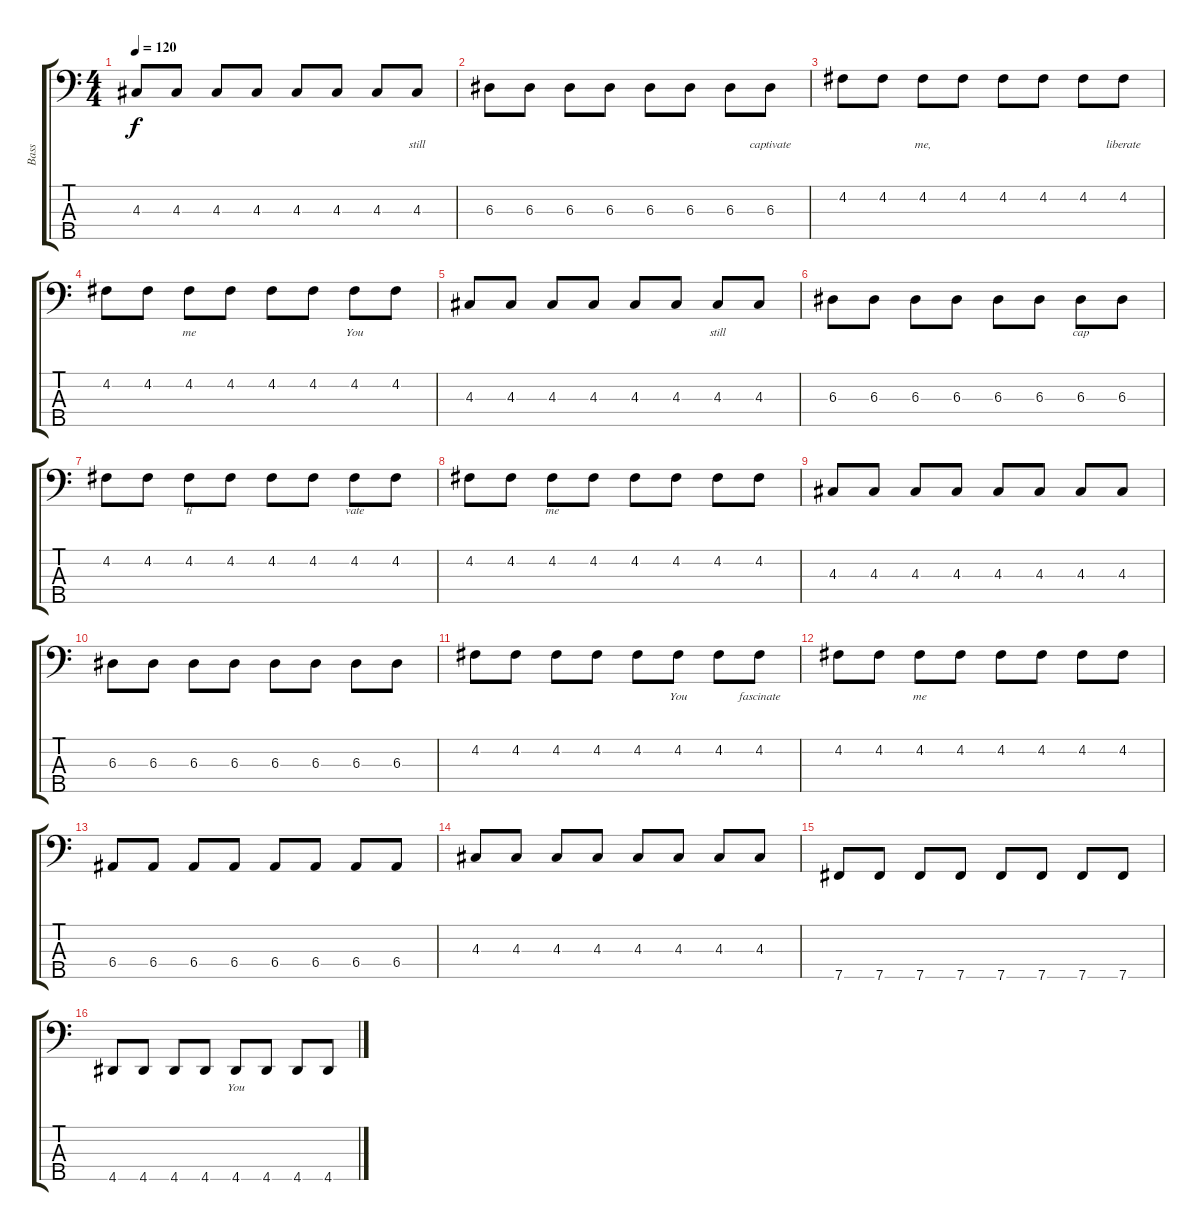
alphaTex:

\track ("Bass" "Bass") {instrument electricbassfinger}
\staff {score tabs}
\tuning (G2 D2 A1 E1 B0) {hide}
\ts (4 4)
\tempo 120
\clef f4
\ks c
4.3.8{lyrics (0 "") lyrics (1 "") lyrics (2 "") lyrics (3 "") lyrics (4 "") dy f} 4.3.8{lyrics (0 "") lyrics (1 "") lyrics (2 "") lyrics (3 "") lyrics (4 "")} 4.3.8{lyrics (0 "") lyrics (1 "") lyrics (2 "") lyrics (3 "") lyrics (4 "")} 4.3.8{lyrics (0 "") lyrics (1 "") lyrics (2 "") lyrics (3 "") lyrics (4 "")} 4.3.8{lyrics (0 "") lyrics (1 "") lyrics (2 "") lyrics (3 "") lyrics (4 "")} 4.3.8{lyrics (0 "") lyrics (1 "") lyrics (2 "") lyrics (3 "") lyrics (4 "")} 4.3.8{lyrics (0 "") lyrics (1 "") lyrics (2 "") lyrics (3 "") lyrics (4 "")} 4.3.8{lyrics (0 "still") lyrics (1 "") lyrics (2 "") lyrics (3 "") lyrics (4 "")} |
6.3.8{lyrics (0 "") lyrics (1 "") lyrics (2 "") lyrics (3 "") lyrics (4 "")} 6.3.8{lyrics (0 "") lyrics (1 "") lyrics (2 "") lyrics (3 "") lyrics (4 "")} 6.3.8{lyrics (0 "") lyrics (1 "") lyrics (2 "") lyrics (3 "") lyrics (4 "")} 6.3.8{lyrics (0 "") lyrics (1 "") lyrics (2 "") lyrics (3 "") lyrics (4 "")} 6.3.8{lyrics (0 "") lyrics (1 "") lyrics (2 "") lyrics (3 "") lyrics (4 "")} 6.3.8{lyrics (0 "") lyrics (1 "") lyrics (2 "") lyrics (3 "") lyrics (4 "")} 6.3.8{lyrics (0 "") lyrics (1 "") lyrics (2 "") lyrics (3 "") lyrics (4 "")} 6.3.8{lyrics (0 "captivate") lyrics (1 "") lyrics (2 "") lyrics (3 "") lyrics (4 "")} |
4.2.8{lyrics (0 "") lyrics (1 "") lyrics (2 "") lyrics (3 "") lyrics (4 "")} 4.2.8{lyrics (0 "") lyrics (1 "") lyrics (2 "") lyrics (3 "") lyrics (4 "")} 4.2.8{lyrics (0 "me,") lyrics (1 "") lyrics (2 "") lyrics (3 "") lyrics (4 "")} 4.2.8{lyrics (0 "") lyrics (1 "") lyrics (2 "") lyrics (3 "") lyrics (4 "")} 4.2.8{lyrics (0 "") lyrics (1 "") lyrics (2 "") lyrics (3 "") lyrics (4 "")} 4.2.8{lyrics (0 "") lyrics (1 "") lyrics (2 "") lyrics (3 "") lyrics (4 "")} 4.2.8{lyrics (0 "") lyrics (1 "") lyrics (2 "") lyrics (3 "") lyrics (4 "")} 4.2.8{lyrics (0 "liberate") lyrics (1 "") lyrics (2 "") lyrics (3 "") lyrics (4 "")} |
4.2.8{lyrics (0 "") lyrics (1 "") lyrics (2 "") lyrics (3 "") lyrics (4 "")} 4.2.8{lyrics (0 "") lyrics (1 "") lyrics (2 "") lyrics (3 "") lyrics (4 "")} 4.2.8{lyrics (0 "me") lyrics (1 "") lyrics (2 "") lyrics (3 "") lyrics (4 "")} 4.2.8{lyrics (0 "") lyrics (1 "") lyrics (2 "") lyrics (3 "") lyrics (4 "")} 4.2.8{lyrics (0 "") lyrics (1 "") lyrics (2 "") lyrics (3 "") lyrics (4 "")} 4.2.8{lyrics (0 "") lyrics (1 "") lyrics (2 "") lyrics (3 "") lyrics (4 "")} 4.2.8{lyrics (0 "You") lyrics (1 "") lyrics (2 "") lyrics (3 "") lyrics (4 "")} 4.2.8{lyrics (0 "") lyrics (1 "") lyrics (2 "") lyrics (3 "") lyrics (4 "")} |
4.3.8{lyrics (0 "") lyrics (1 "") lyrics (2 "") lyrics (3 "") lyrics (4 "")} 4.3.8{lyrics (0 "") lyrics (1 "") lyrics (2 "") lyrics (3 "") lyrics (4 "")} 4.3.8{lyrics (0 "") lyrics (1 "") lyrics (2 "") lyrics (3 "") lyrics (4 "")} 4.3.8{lyrics (0 "") lyrics (1 "") lyrics (2 "") lyrics (3 "") lyrics (4 "")} 4.3.8{lyrics (0 "") lyrics (1 "") lyrics (2 "") lyrics (3 "") lyrics (4 "")} 4.3.8{lyrics (0 "") lyrics (1 "") lyrics (2 "") lyrics (3 "") lyrics (4 "")} 4.3.8{lyrics (0 "still") lyrics (1 "") lyrics (2 "") lyrics (3 "") lyrics (4 "")} 4.3.8{lyrics (0 "") lyrics (1 "") lyrics (2 "") lyrics (3 "") lyrics (4 "")} |
6.3.8{lyrics (0 "") lyrics (1 "") lyrics (2 "") lyrics (3 "") lyrics (4 "")} 6.3.8{lyrics (0 "") lyrics (1 "") lyrics (2 "") lyrics (3 "") lyrics (4 "")} 6.3.8{lyrics (0 "") lyrics (1 "") lyrics (2 "") lyrics (3 "") lyrics (4 "")} 6.3.8{lyrics (0 "") lyrics (1 "") lyrics (2 "") lyrics (3 "") lyrics (4 "")} 6.3.8{lyrics (0 "") lyrics (1 "") lyrics (2 "") lyrics (3 "") lyrics (4 "")} 6.3.8{lyrics (0 "") lyrics (1 "") lyrics (2 "") lyrics (3 "") lyrics (4 "")} 6.3.8{lyrics (0 "cap") lyrics (1 "") lyrics (2 "") lyrics (3 "") lyrics (4 "")} 6.3.8{lyrics (0 "") lyrics (1 "") lyrics (2 "") lyrics (3 "") lyrics (4 "")} |
4.2.8{lyrics (0 "") lyrics (1 "") lyrics (2 "") lyrics (3 "") lyrics (4 "")} 4.2.8{lyrics (0 "") lyrics (1 "") lyrics (2 "") lyrics (3 "") lyrics (4 "")} 4.2.8{lyrics (0 "ti") lyrics (1 "") lyrics (2 "") lyrics (3 "") lyrics (4 "")} 4.2.8{lyrics (0 "") lyrics (1 "") lyrics (2 "") lyrics (3 "") lyrics (4 "")} 4.2.8{lyrics (0 "") lyrics (1 "") lyrics (2 "") lyrics (3 "") lyrics (4 "")} 4.2.8{lyrics (0 "") lyrics (1 "") lyrics (2 "") lyrics (3 "") lyrics (4 "")} 4.2.8{lyrics (0 "vate") lyrics (1 "") lyrics (2 "") lyrics (3 "") lyrics (4 "")} 4.2.8{lyrics (0 "") lyrics (1 "") lyrics (2 "") lyrics (3 "") lyrics (4 "")} |
4.2.8{lyrics (0 "") lyrics (1 "") lyrics (2 "") lyrics (3 "") lyrics (4 "")} 4.2.8{lyrics (0 "") lyrics (1 "") lyrics (2 "") lyrics (3 "") lyrics (4 "")} 4.2.8{lyrics (0 "me") lyrics (1 "") lyrics (2 "") lyrics (3 "") lyrics (4 "")} 4.2.8{lyrics (0 "") lyrics (1 "") lyrics (2 "") lyrics (3 "") lyrics (4 "")} 4.2.8{lyrics (0 "") lyrics (1 "") lyrics (2 "") lyrics (3 "") lyrics (4 "")} 4.2.8{lyrics (0 "") lyrics (1 "") lyrics (2 "") lyrics (3 "") lyrics (4 "")} 4.2.8{lyrics (0 "") lyrics (1 "") lyrics (2 "") lyrics (3 "") lyrics (4 "")} 4.2.8{lyrics (0 "") lyrics (1 "") lyrics (2 "") lyrics (3 "") lyrics (4 "")} |
4.3.8{lyrics (0 "") lyrics (1 "") lyrics (2 "") lyrics (3 "") lyrics (4 "")} 4.3.8{lyrics (0 "") lyrics (1 "") lyrics (2 "") lyrics (3 "") lyrics (4 "")} 4.3.8{lyrics (0 "") lyrics (1 "") lyrics (2 "") lyrics (3 "") lyrics (4 "")} 4.3.8{lyrics (0 "") lyrics (1 "") lyrics (2 "") lyrics (3 "") lyrics (4 "")} 4.3.8{lyrics (0 "") lyrics (1 "") lyrics (2 "") lyrics (3 "") lyrics (4 "")} 4.3.8{lyrics (0 "") lyrics (1 "") lyrics (2 "") lyrics (3 "") lyrics (4 "")} 4.3.8{lyrics (0 "") lyrics (1 "") lyrics (2 "") lyrics (3 "") lyrics (4 "")} 4.3.8{lyrics (0 "") lyrics (1 "") lyrics (2 "") lyrics (3 "") lyrics (4 "")} |
6.3.8{lyrics (0 "") lyrics (1 "") lyrics (2 "") lyrics (3 "") lyrics (4 "")} 6.3.8{lyrics (0 "") lyrics (1 "") lyrics (2 "") lyrics (3 "") lyrics (4 "")} 6.3.8{lyrics (0 "") lyrics (1 "") lyrics (2 "") lyrics (3 "") lyrics (4 "")} 6.3.8{lyrics (0 "") lyrics (1 "") lyrics (2 "") lyrics (3 "") lyrics (4 "")} 6.3.8{lyrics (0 "") lyrics (1 "") lyrics (2 "") lyrics (3 "") lyrics (4 "")} 6.3.8{lyrics (0 "") lyrics (1 "") lyrics (2 "") lyrics (3 "") lyrics (4 "")} 6.3.8{lyrics (0 "") lyrics (1 "") lyrics (2 "") lyrics (3 "") lyrics (4 "")} 6.3.8{lyrics (0 "") lyrics (1 "") lyrics (2 "") lyrics (3 "") lyrics (4 "")} |
4.2.8{lyrics (0 "") lyrics (1 "") lyrics (2 "") lyrics (3 "") lyrics (4 "")} 4.2.8{lyrics (0 "") lyrics (1 "") lyrics (2 "") lyrics (3 "") lyrics (4 "")} 4.2.8{lyrics (0 "") lyrics (1 "") lyrics (2 "") lyrics (3 "") lyrics (4 "")} 4.2.8{lyrics (0 "") lyrics (1 "") lyrics (2 "") lyrics (3 "") lyrics (4 "")} 4.2.8{lyrics (0 "") lyrics (1 "") lyrics (2 "") lyrics (3 "") lyrics (4 "")} 4.2.8{lyrics (0 "You") lyrics (1 "") lyrics (2 "") lyrics (3 "") lyrics (4 "")} 4.2.8{lyrics (0 "") lyrics (1 "") lyrics (2 "") lyrics (3 "") lyrics (4 "")} 4.2.8{lyrics (0 "fascinate") lyrics (1 "") lyrics (2 "") lyrics (3 "") lyrics (4 "")} |
4.2.8{lyrics (0 "") lyrics (1 "") lyrics (2 "") lyrics (3 "") lyrics (4 "")} 4.2.8{lyrics (0 "") lyrics (1 "") lyrics (2 "") lyrics (3 "") lyrics (4 "")} 4.2.8{lyrics (0 "me") lyrics (1 "") lyrics (2 "") lyrics (3 "") lyrics (4 "")} 4.2.8{lyrics (0 "") lyrics (1 "") lyrics (2 "") lyrics (3 "") lyrics (4 "")} 4.2.8{lyrics (0 "") lyrics (1 "") lyrics (2 "") lyrics (3 "") lyrics (4 "")} 4.2.8{lyrics (0 "") lyrics (1 "") lyrics (2 "") lyrics (3 "") lyrics (4 "")} 4.2.8{lyrics (0 "") lyrics (1 "") lyrics (2 "") lyrics (3 "") lyrics (4 "")} 4.2.8{lyrics (0 "") lyrics (1 "") lyrics (2 "") lyrics (3 "") lyrics (4 "")} |
6.4.8{lyrics (0 "") lyrics (1 "") lyrics (2 "") lyrics (3 "") lyrics (4 "")} 6.4.8{lyrics (0 "") lyrics (1 "") lyrics (2 "") lyrics (3 "") lyrics (4 "")} 6.4.8{lyrics (0 "") lyrics (1 "") lyrics (2 "") lyrics (3 "") lyrics (4 "")} 6.4.8{lyrics (0 "") lyrics (1 "") lyrics (2 "") lyrics (3 "") lyrics (4 "")} 6.4.8{lyrics (0 "") lyrics (1 "") lyrics (2 "") lyrics (3 "") lyrics (4 "")} 6.4.8{lyrics (0 "") lyrics (1 "") lyrics (2 "") lyrics (3 "") lyrics (4 "")} 6.4.8{lyrics (0 "") lyrics (1 "") lyrics (2 "") lyrics (3 "") lyrics (4 "")} 6.4.8{lyrics (0 "") lyrics (1 "") lyrics (2 "") lyrics (3 "") lyrics (4 "")} |
4.3.8{lyrics (0 "") lyrics (1 "") lyrics (2 "") lyrics (3 "") lyrics (4 "")} 4.3.8{lyrics (0 "") lyrics (1 "") lyrics (2 "") lyrics (3 "") lyrics (4 "")} 4.3.8{lyrics (0 "") lyrics (1 "") lyrics (2 "") lyrics (3 "") lyrics (4 "")} 4.3.8{lyrics (0 "") lyrics (1 "") lyrics (2 "") lyrics (3 "") lyrics (4 "")} 4.3.8{lyrics (0 "") lyrics (1 "") lyrics (2 "") lyrics (3 "") lyrics (4 "")} 4.3.8{lyrics (0 "") lyrics (1 "") lyrics (2 "") lyrics (3 "") lyrics (4 "")} 4.3.8{lyrics (0 "") lyrics (1 "") lyrics (2 "") lyrics (3 "") lyrics (4 "")} 4.3.8{lyrics (0 "") lyrics (1 "") lyrics (2 "") lyrics (3 "") lyrics (4 "")} |
7.5.8{lyrics (0 "") lyrics (1 "") lyrics (2 "") lyrics (3 "") lyrics (4 "")} 7.5.8{lyrics (0 "") lyrics (1 "") lyrics (2 "") lyrics (3 "") lyrics (4 "")} 7.5.8{lyrics (0 "") lyrics (1 "") lyrics (2 "") lyrics (3 "") lyrics (4 "")} 7.5.8{lyrics (0 "") lyrics (1 "") lyrics (2 "") lyrics (3 "") lyrics (4 "")} 7.5.8{lyrics (0 "") lyrics (1 "") lyrics (2 "") lyrics (3 "") lyrics (4 "")} 7.5.8{lyrics (0 "") lyrics (1 "") lyrics (2 "") lyrics (3 "") lyrics (4 "")} 7.5.8{lyrics (0 "") lyrics (1 "") lyrics (2 "") lyrics (3 "") lyrics (4 "")} 7.5.8{lyrics (0 "") lyrics (1 "") lyrics (2 "") lyrics (3 "") lyrics (4 "")} |
4.5.8{lyrics (0 "") lyrics (1 "") lyrics (2 "") lyrics (3 "") lyrics (4 "")} 4.5.8{lyrics (0 "") lyrics (1 "") lyrics (2 "") lyrics (3 "") lyrics (4 "")} 4.5.8{lyrics (0 "") lyrics (1 "") lyrics (2 "") lyrics (3 "") lyrics (4 "")} 4.5.8{lyrics (0 "") lyrics (1 "") lyrics (2 "") lyrics (3 "") lyrics (4 "")} 4.5.8{lyrics (0 "You") lyrics (1 "") lyrics (2 "") lyrics (3 "") lyrics (4 "")} 4.5.8{lyrics (0 "") lyrics (1 "") lyrics (2 "") lyrics (3 "") lyrics (4 "")} 4.5.8{lyrics (0 "") lyrics (1 "") lyrics (2 "") lyrics (3 "") lyrics (4 "")} 4.5.8{lyrics (0 "") lyrics (1 "") lyrics (2 "") lyrics (3 "") lyrics (4 "")}
